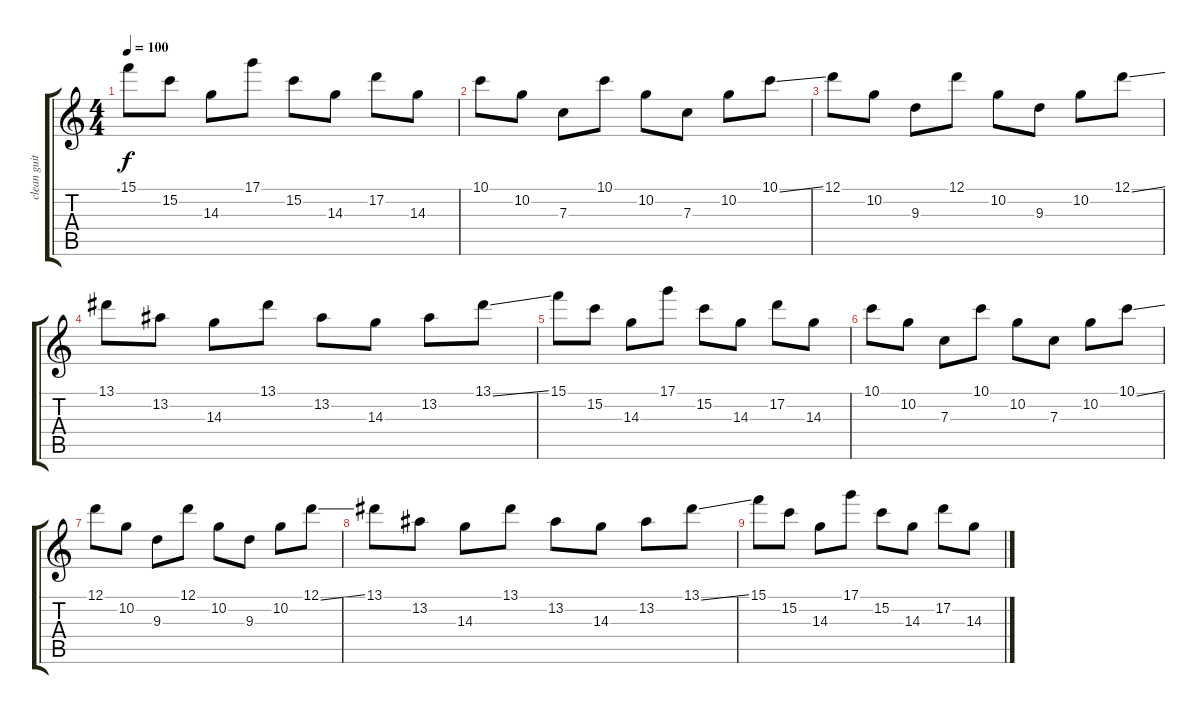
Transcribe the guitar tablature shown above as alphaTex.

\track ("clean guitar 1" "clean guit") {instrument electricguitarclean}
\staff {score tabs}
\tuning (D4 A3 F3 C3 G2 C2) {hide}
\ts (4 4)
\tempo 100
\clef g2
\ks c
15.1.8{dy f} 15.2.8 14.3.8 17.1.8 15.2.8 14.3.8 17.2.8 14.3.8 |
10.1.8 10.2.8 7.3.8 10.1.8 10.2.8 7.3.8 10.2.8 10.1{ss}.8 |
12.1.8 10.2.8 9.3.8 12.1.8 10.2.8 9.3.8 10.2.8 12.1{ss}.8 |
13.1.8 13.2.8 14.3.8 13.1.8 13.2.8 14.3.8 13.2.8 13.1{ss}.8 |
15.1.8 15.2.8 14.3.8 17.1.8 15.2.8 14.3.8 17.2.8 14.3.8 |
10.1.8 10.2.8 7.3.8 10.1.8 10.2.8 7.3.8 10.2.8 10.1{ss}.8 |
12.1.8 10.2.8 9.3.8 12.1.8 10.2.8 9.3.8 10.2.8 12.1{ss}.8 |
13.1.8 13.2.8 14.3.8 13.1.8 13.2.8 14.3.8 13.2.8 13.1{ss}.8 |
15.1.8 15.2.8 14.3.8 17.1.8 15.2.8 14.3.8 17.2.8 14.3.8
